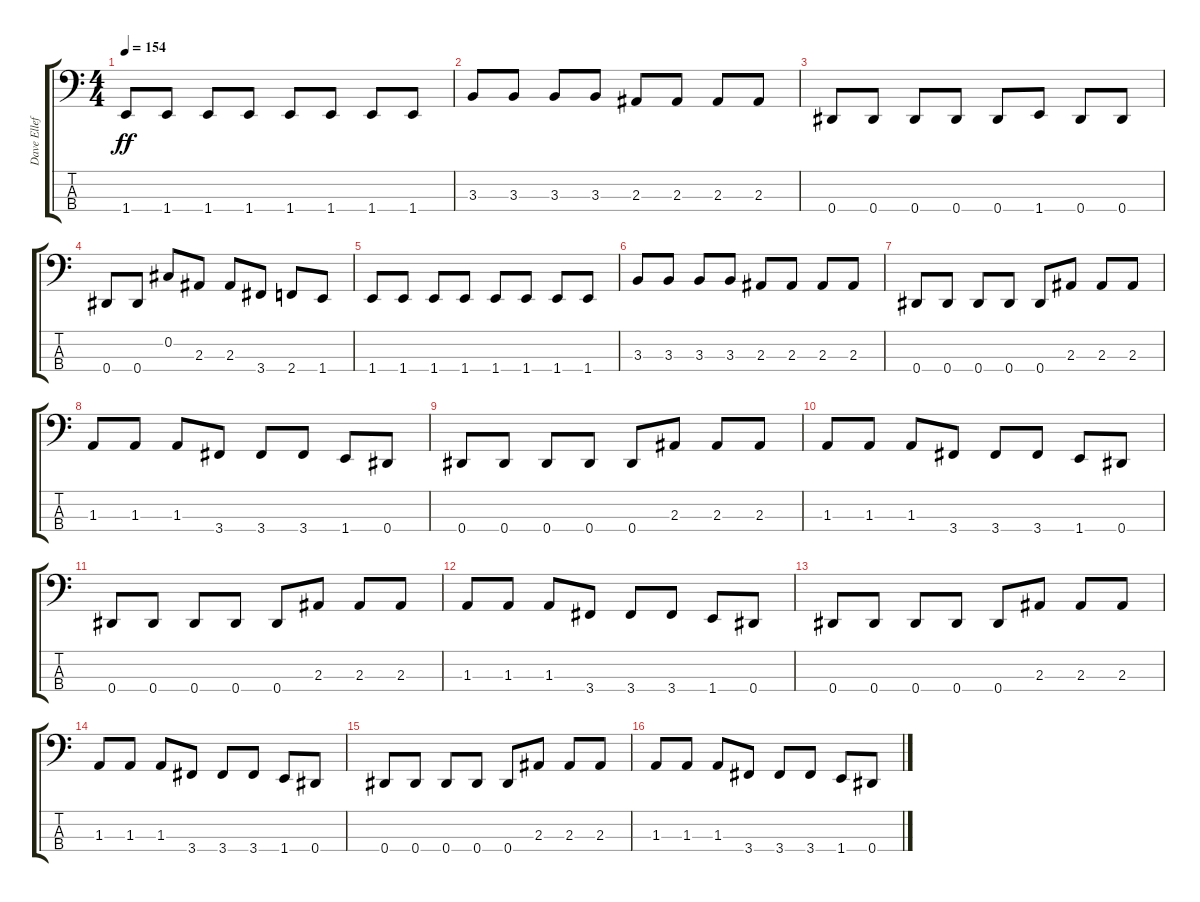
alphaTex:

\track ("Dave Elleffson" "Dave Ellef") {instrument electricbassfinger}
\staff {score tabs}
\tuning (Gb2 Db2 Ab1 Eb1) {hide}
\ts (4 4)
\tempo 154
\clef f4
\ks c
1.4.8{dy ff} 1.4.8 1.4.8 1.4.8 1.4.8 1.4.8 1.4.8 1.4.8 |
3.3.8 3.3.8 3.3.8 3.3.8 2.3.8 2.3.8 2.3.8 2.3.8 |
0.4.8 0.4.8 0.4.8 0.4.8 0.4.8 1.4.8 0.4.8 0.4.8 |
0.4.8 0.4.8 0.2.8 2.3.8 2.3.8 3.4.8 2.4.8 1.4.8 |
1.4.8 1.4.8 1.4.8 1.4.8 1.4.8 1.4.8 1.4.8 1.4.8 |
3.3.8 3.3.8 3.3.8 3.3.8 2.3.8 2.3.8 2.3.8 2.3.8 |
0.4.8 0.4.8 0.4.8 0.4.8 0.4.8 2.3.8 2.3.8 2.3.8 |
1.3.8 1.3.8 1.3.8 3.4.8 3.4.8 3.4.8 1.4.8 0.4.8 |
0.4.8 0.4.8 0.4.8 0.4.8 0.4.8 2.3.8 2.3.8 2.3.8 |
1.3.8 1.3.8 1.3.8 3.4.8 3.4.8 3.4.8 1.4.8 0.4.8 |
0.4.8 0.4.8 0.4.8 0.4.8 0.4.8 2.3.8 2.3.8 2.3.8 |
1.3.8 1.3.8 1.3.8 3.4.8 3.4.8 3.4.8 1.4.8 0.4.8 |
0.4.8 0.4.8 0.4.8 0.4.8 0.4.8 2.3.8 2.3.8 2.3.8 |
1.3.8 1.3.8 1.3.8 3.4.8 3.4.8 3.4.8 1.4.8 0.4.8 |
0.4.8 0.4.8 0.4.8 0.4.8 0.4.8 2.3.8 2.3.8 2.3.8 |
1.3.8 1.3.8 1.3.8 3.4.8 3.4.8 3.4.8 1.4.8 0.4.8
